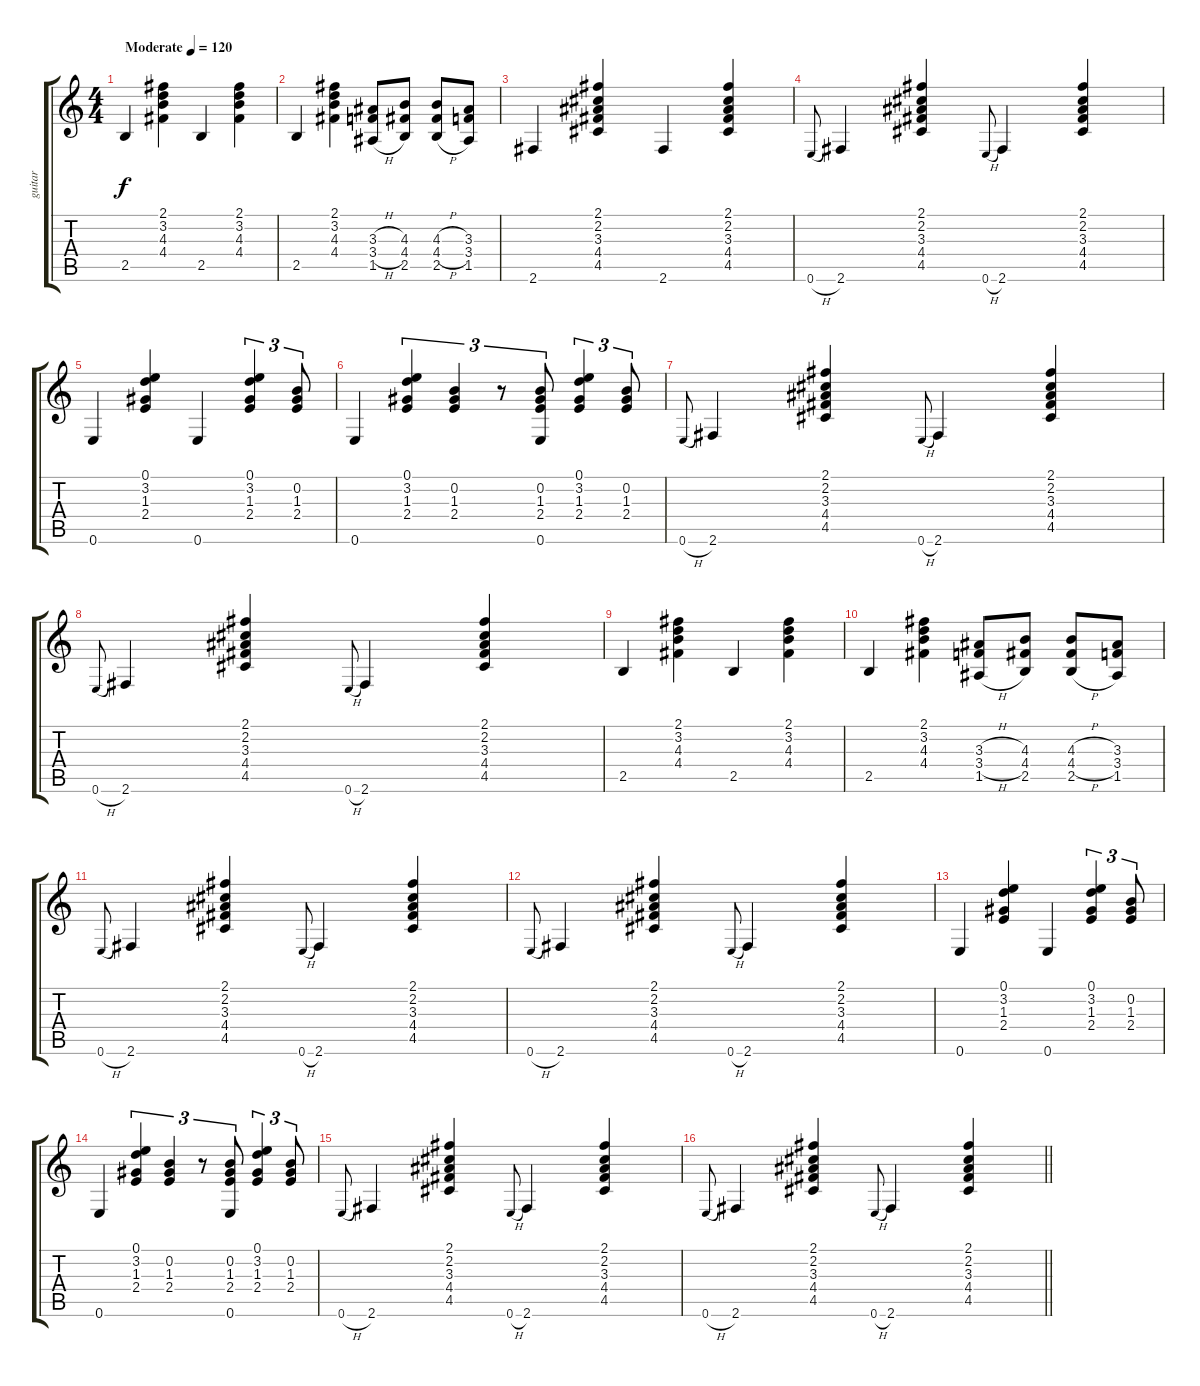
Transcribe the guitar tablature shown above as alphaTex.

\track ("guitar" "guitar") {instrument acousticguitarsteel}
\staff {score tabs}
\tuning (E4 B3 G3 D3 A2 E2) {hide}
\ts (4 4)
\tempo (120 "Moderate")
\tempo 155
\tempo (120 "Moderate")
\clef g2
\ks c
2.5.4{dy f instrument acousticguitarsteel} (2.1 3.2 4.3 4.4).4 2.5.4 (2.1 3.2 4.3 4.4).4 |
2.5.4 (2.1 3.2 4.3 4.4).4 (3.3{h} 3.4{h} 1.5{h}).8 (4.3 4.4 2.5).8 (4.3{h} 4.4{h} 2.5{h}).8 (3.3 3.4 1.5).8 |
2.6.4 (2.1 2.2 3.3 4.4 4.5).4 2.6.4 (2.1 2.2 3.3 4.4 4.5).4 |
0.6{h}.8{gr onbeat} 2.6.4 (2.1 2.2 3.3 4.4 4.5).4 0.6{h}.8{gr onbeat} 2.6.4 (2.1 2.2 3.3 4.4 4.5).4 |
0.6.4 (0.1 3.2 1.3 2.4).4 0.6.4 (0.1 3.2 1.3 2.4).4{tu (3 2)} (0.2 1.3 2.4).8{tu (3 2)} |
0.6.4 (0.1 3.2 1.3 2.4).4{tu (3 2)} (0.2 1.3 2.4).4{tu (3 2)} r.8{tu (3 2)} (0.2 1.3 2.4 0.6).8{tu (3 2)} (0.1 3.2 1.3 2.4).4{tu (3 2)} (0.2 1.3 2.4).8{tu (3 2)} |
0.6{h}.8{gr onbeat} 2.6.4 (2.1 2.2 3.3 4.4 4.5).4 0.6{h}.8{gr onbeat} 2.6.4 (2.1 2.2 3.3 4.4 4.5).4 |
0.6{h}.8{gr onbeat} 2.6.4 (2.1 2.2 3.3 4.4 4.5).4 0.6{h}.8{gr onbeat} 2.6.4 (2.1 2.2 3.3 4.4 4.5).4 |
2.5.4 (2.1 3.2 4.3 4.4).4 2.5.4 (2.1 3.2 4.3 4.4).4 |
2.5.4 (2.1 3.2 4.3 4.4).4 (3.3{h} 3.4{h} 1.5{h}).8 (4.3 4.4 2.5).8 (4.3{h} 4.4{h} 2.5{h}).8 (3.3 3.4 1.5).8 |
0.6{h}.8{gr onbeat} 2.6.4 (2.1 2.2 3.3 4.4 4.5).4 0.6{h}.8{gr onbeat} 2.6.4 (2.1 2.2 3.3 4.4 4.5).4 |
0.6{h}.8{gr onbeat} 2.6.4 (2.1 2.2 3.3 4.4 4.5).4 0.6{h}.8{gr onbeat} 2.6.4 (2.1 2.2 3.3 4.4 4.5).4 |
0.6.4 (0.1 3.2 1.3 2.4).4 0.6.4 (0.1 3.2 1.3 2.4).4{tu (3 2)} (0.2 1.3 2.4).8{tu (3 2)} |
0.6.4 (0.1 3.2 1.3 2.4).4{tu (3 2)} (0.2 1.3 2.4).4{tu (3 2)} r.8{tu (3 2)} (0.2 1.3 2.4 0.6).8{tu (3 2)} (0.1 3.2 1.3 2.4).4{tu (3 2)} (0.2 1.3 2.4).8{tu (3 2)} |
0.6{h}.8{gr onbeat} 2.6.4 (2.1 2.2 3.3 4.4 4.5).4 0.6{h}.8{gr onbeat} 2.6.4 (2.1 2.2 3.3 4.4 4.5).4 |
\barLineRight lightlight
0.6{h}.8{gr onbeat} 2.6.4 (2.1 2.2 3.3 4.4 4.5).4 0.6{h}.8{gr onbeat} 2.6.4 (2.1 2.2 3.3 4.4 4.5).4
